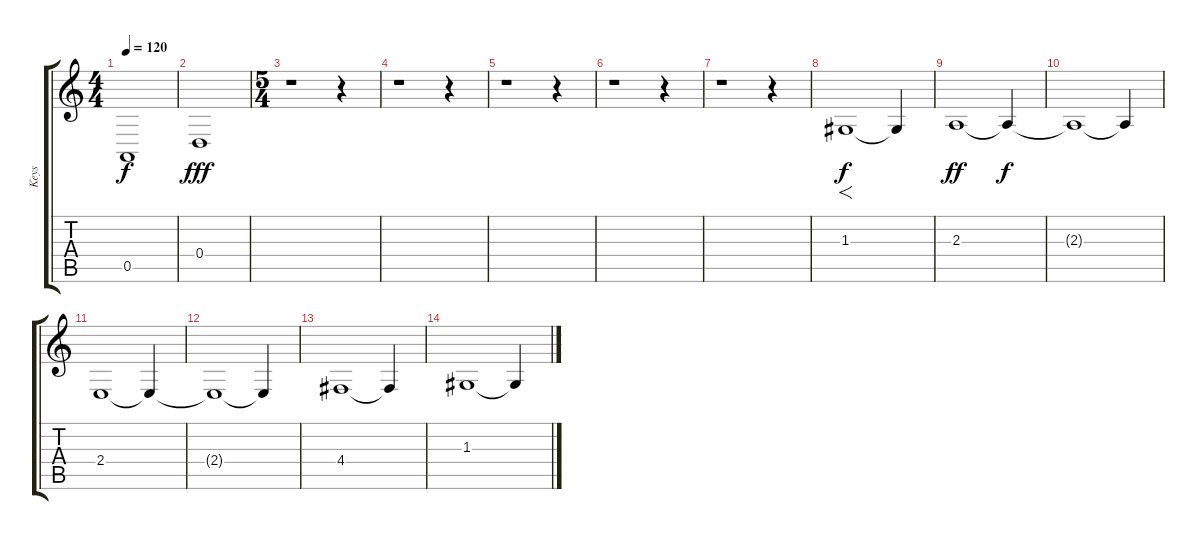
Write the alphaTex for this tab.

\track ("Keys" "Keys") {instrument stringensemble1}
\staff {score tabs}
\tuning (E4 B3 G3 D3 A2 E2) {hide}
\ts (4 4)
\tempo 120
\clef g2
\ks c
0.5{t}.1{dy f} |
0.4.1{dy fff} |
\ts (5 4)
r.1 r.4 |
r.1 r.4 |
r.1 r.4 |
r.1 r.4 |
r.1 r.4 |
1.3.1{f dy f} 1.3{t}.4 |
2.3.1{dy ff} 2.3{t}.4{dy f} |
2.3{t}.1 2.3{t}.4 |
2.4.1{volume 0} 2.4{t}.4 |
2.4{t}.1 2.4{t}.4 |
4.4.1 4.4{t}.4 |
1.3.1 1.3{t}.4
